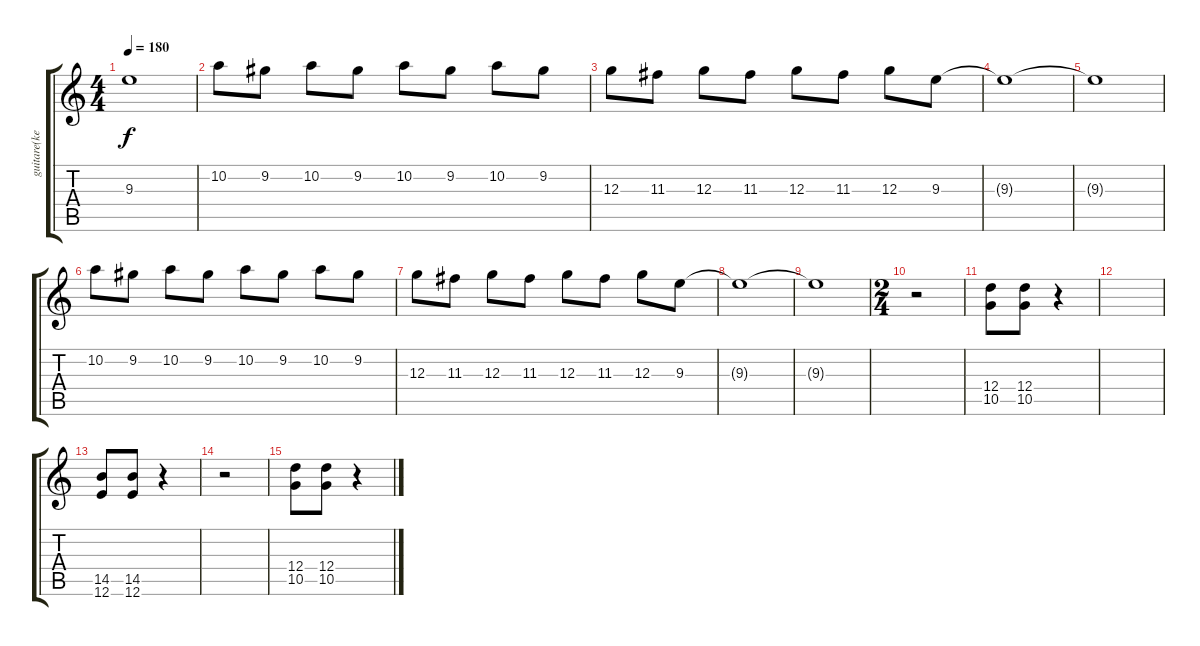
\track ("guitare(kerry)" "guitare(ke") {instrument distortionguitar}
\staff {score tabs}
\tuning (E4 B3 G3 D3 A2 E2) {hide}
\ts (4 4)
\tempo 180
\clef g2
\ks c
9.3{t}.1{dy f} |
10.2.8 9.2.8 10.2.8 9.2.8 10.2.8 9.2.8 10.2.8 9.2.8 |
12.3.8 11.3.8 12.3.8 11.3.8 12.3.8 11.3.8 12.3.8 9.3.8 |
9.3{t}.1 |
9.3{t}.1 |
10.2.8 9.2.8 10.2.8 9.2.8 10.2.8 9.2.8 10.2.8 9.2.8 |
12.3.8 11.3.8 12.3.8 11.3.8 12.3.8 11.3.8 12.3.8 9.3.8 |
9.3{t}.1 |
9.3{t}.1 |
\ts (2 4)
r.2 |
(12.4 10.5).8 (12.4 10.5).8 r.4 |
|
(14.5 12.6).8 (14.5 12.6).8 r.4 |
r.2 |
(12.4 10.5).8 (12.4 10.5).8 r.4
